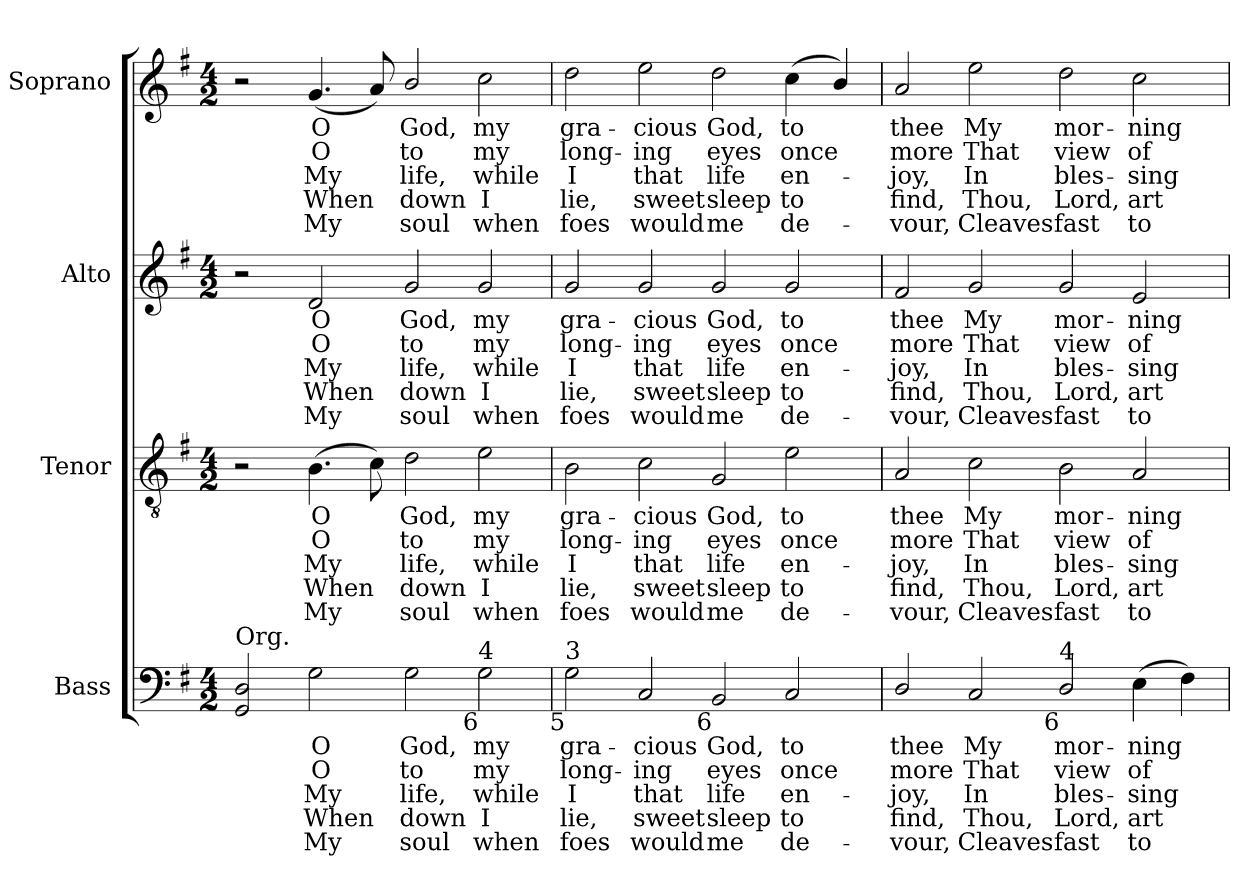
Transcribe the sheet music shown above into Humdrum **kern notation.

**kern	**text	**text	**text	**text	**text	**kern	**text	**text	**text	**text	**text	**kern	**text	**text	**text	**text	**text	**kern	**text	**text	**text	**text	**text
*part4	*part4	*part4	*part4	*part4	*part4	*part3	*part3	*part3	*part3	*part3	*part3	*part2	*part2	*part2	*part2	*part2	*part2	*part1	*part1	*part1	*part1	*part1	*part1
*staff4	*staff4	*staff4	*staff4	*staff4	*staff4	*staff3	*staff3	*staff3	*staff3	*staff3	*staff3	*staff2	*staff2	*staff2	*staff2	*staff2	*staff2	*staff1	*staff1	*staff1	*staff1	*staff1	*staff1
*I"Bass	*	*	*	*	*	*I"Tenor	*	*	*	*	*	*I"Alto	*	*	*	*	*	*I"Soprano	*	*	*	*	*
*I'B.	*	*	*	*	*	*I'T.	*	*	*	*	*	*I'A.	*	*	*	*	*	*I'S.	*	*	*	*	*
!!LO:PB:g=z
*clefF4	*	*	*	*	*	*clefGv2	*	*	*	*	*	*clefG2	*	*	*	*	*	*clefG2	*	*	*	*	*
*	*	*	*	*	*	*ITrd7c12	*	*	*	*	*	*	*	*	*	*	*	*	*	*	*	*	*
*k[f#]	*	*	*	*	*	*k[f#]	*	*	*	*	*	*k[f#]	*	*	*	*	*	*k[f#]	*	*	*	*	*
*G:	*	*	*	*	*	*G:	*	*	*	*	*	*G:	*	*	*	*	*	*G:	*	*	*	*	*
*M4/2	*	*	*	*	*	*M4/2	*	*	*	*	*	*M4/2	*	*	*	*	*	*M4/2	*	*	*	*	*
=1	=1	=1	=1	=1	=1	=1	=1	=1	=1	=1	=1	=1	=1	=1	=1	=1	=1	=1	=1	=1	=1	=1	=1
!LO:TX:a:t=Org.	!	!	!	!	!	!	!	!	!	!	!	!	!	!	!	!	!	!	!	!	!	!	!
2GGi/ 2Di	.	.	.	.	.	2r	.	.	.	.	.	2r	.	.	.	.	.	2r	.	.	.	.	.
!	!LO:LY:b:color=#000000	!LO:LY:b:color=#000000	!LO:LY:b:color=#000000	!LO:LY:b:color=#000000	!LO:LY:b:color=#000000	!	!	!	!	!	!	!	!	!	!	!	!	!	!	!	!	!	!
!	!	!	!	!	!	!	!LO:LY:b:color=#000000	!LO:LY:b:color=#000000	!LO:LY:b:color=#000000	!LO:LY:b:color=#000000	!LO:LY:b:color=#000000	!	!	!	!	!	!	!	!	!	!	!	!
!	!	!	!	!	!	!	!	!	!	!	!	!	!LO:LY:b:color=#000000	!LO:LY:b:color=#000000	!LO:LY:b:color=#000000	!LO:LY:b:color=#000000	!LO:LY:b:color=#000000	!	!	!	!	!	!
!	!	!	!	!	!	!	!	!	!	!	!	!	!	!	!	!	!	!	!LO:LY:b:color=#000000	!LO:LY:b:color=#000000	!LO:LY:b:color=#000000	!LO:LY:b:color=#000000	!LO:LY:b:color=#000000
2Gi\	O	O	My	When	My	(4.BBi\	O	O	My	When	My	2di/	O	O	My	When	My	(4.gi/	O	O	My	When	My
.	.	.	.	.	.	8Ci\)	.	.	.	.	.	.	.	.	.	.	.	8ai/)	.	.	.	.	.
!	!LO:LY:b:color=#000000	!LO:LY:b:color=#000000	!LO:LY:b:color=#000000	!LO:LY:b:color=#000000	!LO:LY:b:color=#000000	!	!	!	!	!	!	!	!	!	!	!	!	!	!	!	!	!	!
!	!	!	!	!	!	!	!LO:LY:b:color=#000000	!LO:LY:b:color=#000000	!LO:LY:b:color=#000000	!LO:LY:b:color=#000000	!LO:LY:b:color=#000000	!	!	!	!	!	!	!	!	!	!	!	!
!	!	!	!	!	!	!	!	!	!	!	!	!	!LO:LY:b:color=#000000	!LO:LY:b:color=#000000	!LO:LY:b:color=#000000	!LO:LY:b:color=#000000	!LO:LY:b:color=#000000	!	!	!	!	!	!
!	!	!	!	!	!	!	!	!	!	!	!	!	!	!	!	!	!	!	!LO:LY:b:color=#000000	!LO:LY:b:color=#000000	!LO:LY:b:color=#000000	!LO:LY:b:color=#000000	!LO:LY:b:color=#000000
2Gi\	God,	to	life,	down	soul	2Di\	God,	to	life,	down	soul	2gi/	God,	to	life,	down	soul	2bi/	God,	to	life,	down	soul
!	!LO:LY:b:color=#000000	!LO:LY:b:color=#000000	!LO:LY:b:color=#000000	!LO:LY:b:color=#000000	!LO:LY:b:color=#000000	!	!	!	!	!	!	!	!	!	!	!	!	!	!	!	!	!	!
!	!	!	!	!	!	!	!LO:LY:b:color=#000000	!LO:LY:b:color=#000000	!LO:LY:b:color=#000000	!LO:LY:b:color=#000000	!LO:LY:b:color=#000000	!	!	!	!	!	!	!	!	!	!	!	!
!	!	!	!	!	!	!	!	!	!	!	!	!	!LO:LY:b:color=#000000	!LO:LY:b:color=#000000	!LO:LY:b:color=#000000	!LO:LY:b:color=#000000	!LO:LY:b:color=#000000	!	!	!	!	!	!
!LO:TX:b:rj:t=6	!	!	!	!	!	!	!	!	!	!	!	!	!	!	!	!	!	!	!	!	!	!	!
!LO:TX:t=4	!	!	!	!	!	!	!	!	!	!	!	!	!	!	!	!	!	!	!	!	!	!	!
!	!	!	!	!	!	!	!	!	!	!	!	!	!	!	!	!	!	!	!LO:LY:b:color=#000000	!LO:LY:b:color=#000000	!LO:LY:b:color=#000000	!LO:LY:b:color=#000000	!LO:LY:b:color=#000000
2Gi\	my	my	while	I	when	2Ei\	my	my	while	I	when	2gi/	my	my	while	I	when	2cci\	my	my	while	I	when
=2	=2	=2	=2	=2	=2	=2	=2	=2	=2	=2	=2	=2	=2	=2	=2	=2	=2	=2	=2	=2	=2	=2	=2
!	!LO:LY:b:color=#000000	!LO:LY:b:color=#000000	!LO:LY:b:color=#000000	!LO:LY:b:color=#000000	!LO:LY:b:color=#000000	!	!	!	!	!	!	!	!	!	!	!	!	!	!	!	!	!	!
!	!	!	!	!	!	!	!LO:LY:b:color=#000000	!LO:LY:b:color=#000000	!LO:LY:b:color=#000000	!LO:LY:b:color=#000000	!LO:LY:b:color=#000000	!	!	!	!	!	!	!	!	!	!	!	!
!	!	!	!	!	!	!	!	!	!	!	!	!	!LO:LY:b:color=#000000	!LO:LY:b:color=#000000	!LO:LY:b:color=#000000	!LO:LY:b:color=#000000	!LO:LY:b:color=#000000	!	!	!	!	!	!
!LO:TX:b:rj:t=5	!	!	!	!	!	!	!	!	!	!	!	!	!	!	!	!	!	!	!	!	!	!	!
!LO:TX:t=3	!	!	!	!	!	!	!	!	!	!	!	!	!	!	!	!	!	!	!	!	!	!	!
!	!	!	!	!	!	!	!	!	!	!	!	!	!	!	!	!	!	!	!LO:LY:b:color=#000000	!LO:LY:b:color=#000000	!LO:LY:b:color=#000000	!LO:LY:b:color=#000000	!LO:LY:b:color=#000000
2Gi\	gra-	long-	I	lie,	foes	2BBi\	gra-	long-	I	lie,	foes	2gi/	gra-	long-	I	lie,	foes	2ddi\	gra-	long-	I	lie,	foes
!	!LO:LY:b:color=#000000	!LO:LY:b:color=#000000	!LO:LY:b:color=#000000	!LO:LY:b:color=#000000	!LO:LY:b:color=#000000	!	!	!	!	!	!	!	!	!	!	!	!	!	!	!	!	!	!
!	!	!	!	!	!	!	!LO:LY:b:color=#000000	!LO:LY:b:color=#000000	!LO:LY:b:color=#000000	!LO:LY:b:color=#000000	!LO:LY:b:color=#000000	!	!	!	!	!	!	!	!	!	!	!	!
!	!	!	!	!	!	!	!	!	!	!	!	!	!LO:LY:b:color=#000000	!LO:LY:b:color=#000000	!LO:LY:b:color=#000000	!LO:LY:b:color=#000000	!LO:LY:b:color=#000000	!	!	!	!	!	!
!	!	!	!	!	!	!	!	!	!	!	!	!	!	!	!	!	!	!	!LO:LY:b:color=#000000	!LO:LY:b:color=#000000	!LO:LY:b:color=#000000	!LO:LY:b:color=#000000	!LO:LY:b:color=#000000
2Ci/	-cious	-ing	that	sweet	would	2Ci\	-cious	-ing	that	sweet	would	2gi/	-cious	-ing	that	sweet	would	2eei\	-cious	-ing	that	sweet	would
!	!LO:LY:b:color=#000000	!LO:LY:b:color=#000000	!LO:LY:b:color=#000000	!LO:LY:b:color=#000000	!LO:LY:b:color=#000000	!	!	!	!	!	!	!	!	!	!	!	!	!	!	!	!	!	!
!	!	!	!	!	!	!	!LO:LY:b:color=#000000	!LO:LY:b:color=#000000	!LO:LY:b:color=#000000	!LO:LY:b:color=#000000	!LO:LY:b:color=#000000	!	!	!	!	!	!	!	!	!	!	!	!
!	!	!	!	!	!	!	!	!	!	!	!	!	!LO:LY:b:color=#000000	!LO:LY:b:color=#000000	!LO:LY:b:color=#000000	!LO:LY:b:color=#000000	!LO:LY:b:color=#000000	!	!	!	!	!	!
!LO:TX:b:rj:t=6	!	!	!	!	!	!	!	!	!	!	!	!	!	!	!	!	!	!	!	!	!	!	!
!	!	!	!	!	!	!	!	!	!	!	!	!	!	!	!	!	!	!	!LO:LY:b:color=#000000	!LO:LY:b:color=#000000	!LO:LY:b:color=#000000	!LO:LY:b:color=#000000	!LO:LY:b:color=#000000
2BBi/	God,	eyes	life	sleep	me	2GGi/	God,	eyes	life	sleep	me	2gi/	God,	eyes	life	sleep	me	2ddi\	God,	eyes	life	sleep	me
!	!LO:LY:b:color=#000000	!LO:LY:b:color=#000000	!LO:LY:b:color=#000000	!LO:LY:b:color=#000000	!LO:LY:b:color=#000000	!	!	!	!	!	!	!	!	!	!	!	!	!	!	!	!	!	!
!	!	!	!	!	!	!	!LO:LY:b:color=#000000	!LO:LY:b:color=#000000	!LO:LY:b:color=#000000	!LO:LY:b:color=#000000	!LO:LY:b:color=#000000	!	!	!	!	!	!	!	!	!	!	!	!
!	!	!	!	!	!	!	!	!	!	!	!	!	!LO:LY:b:color=#000000	!LO:LY:b:color=#000000	!LO:LY:b:color=#000000	!LO:LY:b:color=#000000	!LO:LY:b:color=#000000	!	!	!	!	!	!
!	!	!	!	!	!	!	!	!	!	!	!	!	!	!	!	!	!	!	!LO:LY:b:color=#000000	!LO:LY:b:color=#000000	!LO:LY:b:color=#000000	!LO:LY:b:color=#000000	!LO:LY:b:color=#000000
2Ci/	to	once	en-	-to	de-	2Ei\	to	once	en-	-to	de-	2gi/	to	once	en-	-to	de-	(4cci\	to	once	en-	-to	de-
.	.	.	.	.	.	.	.	.	.	.	.	.	.	.	.	.	.	4bi/)	.	.	.	.	.
=3	=3	=3	=3	=3	=3	=3	=3	=3	=3	=3	=3	=3	=3	=3	=3	=3	=3	=3	=3	=3	=3	=3	=3
!	!LO:LY:b:color=#000000	!LO:LY:b:color=#000000	!LO:LY:b:color=#000000	!LO:LY:b:color=#000000	!LO:LY:b:color=#000000	!	!	!	!	!	!	!	!	!	!	!	!	!	!	!	!	!	!
!	!	!	!	!	!	!	!LO:LY:b:color=#000000	!LO:LY:b:color=#000000	!LO:LY:b:color=#000000	!LO:LY:b:color=#000000	!LO:LY:b:color=#000000	!	!	!	!	!	!	!	!	!	!	!	!
!	!	!	!	!	!	!	!	!	!	!	!	!	!LO:LY:b:color=#000000	!LO:LY:b:color=#000000	!LO:LY:b:color=#000000	!LO:LY:b:color=#000000	!LO:LY:b:color=#000000	!	!	!	!	!	!
!	!	!	!	!	!	!	!	!	!	!	!	!	!	!	!	!	!	!	!LO:LY:b:color=#000000	!LO:LY:b:color=#000000	!LO:LY:b:color=#000000	!LO:LY:b:color=#000000	!LO:LY:b:color=#000000
2Di/	thee	more	-joy,	find,	vour,	2AAi/	thee	more	-joy,	find,	vour,	2f#i/	thee	more	-joy,	find,	vour,	2ai/	thee	more	-joy,	find,	vour,
!	!LO:LY:b:color=#000000	!LO:LY:b:color=#000000	!LO:LY:b:color=#000000	!LO:LY:b:color=#000000	!LO:LY:b:color=#000000	!	!	!	!	!	!	!	!	!	!	!	!	!	!	!	!	!	!
!	!	!	!	!	!	!	!LO:LY:b:color=#000000	!LO:LY:b:color=#000000	!LO:LY:b:color=#000000	!LO:LY:b:color=#000000	!LO:LY:b:color=#000000	!	!	!	!	!	!	!	!	!	!	!	!
!	!	!	!	!	!	!	!	!	!	!	!	!	!LO:LY:b:color=#000000	!LO:LY:b:color=#000000	!LO:LY:b:color=#000000	!LO:LY:b:color=#000000	!LO:LY:b:color=#000000	!	!	!	!	!	!
!	!	!	!	!	!	!	!	!	!	!	!	!	!	!	!	!	!	!	!LO:LY:b:color=#000000	!LO:LY:b:color=#000000	!LO:LY:b:color=#000000	!LO:LY:b:color=#000000	!LO:LY:b:color=#000000
2Ci/	My	That	In	Thou,	Cleaves	2Ci\	My	That	In	Thou,	Cleaves	2gi/	My	That	In	Thou,	Cleaves	2eei\	My	That	In	Thou,	Cleaves
!	!LO:LY:b:color=#000000	!LO:LY:b:color=#000000	!LO:LY:b:color=#000000	!LO:LY:b:color=#000000	!LO:LY:b:color=#000000	!	!	!	!	!	!	!	!	!	!	!	!	!	!	!	!	!	!
!	!	!	!	!	!	!	!LO:LY:b:color=#000000	!LO:LY:b:color=#000000	!LO:LY:b:color=#000000	!LO:LY:b:color=#000000	!LO:LY:b:color=#000000	!	!	!	!	!	!	!	!	!	!	!	!
!	!	!	!	!	!	!	!	!	!	!	!	!	!LO:LY:b:color=#000000	!LO:LY:b:color=#000000	!LO:LY:b:color=#000000	!LO:LY:b:color=#000000	!LO:LY:b:color=#000000	!	!	!	!	!	!
!LO:TX:b:rj:t=6	!	!	!	!	!	!	!	!	!	!	!	!	!	!	!	!	!	!	!	!	!	!	!
!LO:TX:t=4	!	!	!	!	!	!	!	!	!	!	!	!	!	!	!	!	!	!	!	!	!	!	!
!	!	!	!	!	!	!	!	!	!	!	!	!	!	!	!	!	!	!	!LO:LY:b:color=#000000	!LO:LY:b:color=#000000	!LO:LY:b:color=#000000	!LO:LY:b:color=#000000	!LO:LY:b:color=#000000
2Di/	mor-	view	bles-	-Lord,	fast	2BBi\	mor-	view	bles-	-Lord,	fast	2gi/	mor-	view	bles-	-Lord,	fast	2ddi\	mor-	view	bles-	-Lord,	fast
!	!LO:LY:b:color=#000000	!LO:LY:b:color=#000000	!LO:LY:b:color=#000000	!LO:LY:b:color=#000000	!LO:LY:b:color=#000000	!	!	!	!	!	!	!	!	!	!	!	!	!	!	!	!	!	!
!	!	!	!	!	!	!	!LO:LY:b:color=#000000	!LO:LY:b:color=#000000	!LO:LY:b:color=#000000	!LO:LY:b:color=#000000	!LO:LY:b:color=#000000	!	!	!	!	!	!	!	!	!	!	!	!
!	!	!	!	!	!	!	!	!	!	!	!	!	!LO:LY:b:color=#000000	!LO:LY:b:color=#000000	!LO:LY:b:color=#000000	!LO:LY:b:color=#000000	!LO:LY:b:color=#000000	!	!	!	!	!	!
!	!	!	!	!	!	!	!	!	!	!	!	!	!	!	!	!	!	!	!LO:LY:b:color=#000000	!LO:LY:b:color=#000000	!LO:LY:b:color=#000000	!LO:LY:b:color=#000000	!LO:LY:b:color=#000000
(4Ei\	-ning	of	sing	art	to	2AAi/	-ning	of	sing	art	to	2ei/	-ning	of	sing	art	to	2cci\	-ning	of	sing	art	to
4F#i\)	.	.	.	.	.	.	.	.	.	.	.	.	.	.	.	.	.	.	.	.	.	.	.
=	=	=	=	=	=	=	=	=	=	=	=	=	=	=	=	=	=	=	=	=	=	=	=
*-	*-	*-	*-	*-	*-	*-	*-	*-	*-	*-	*-	*-	*-	*-	*-	*-	*-	*-	*-	*-	*-	*-	*-
